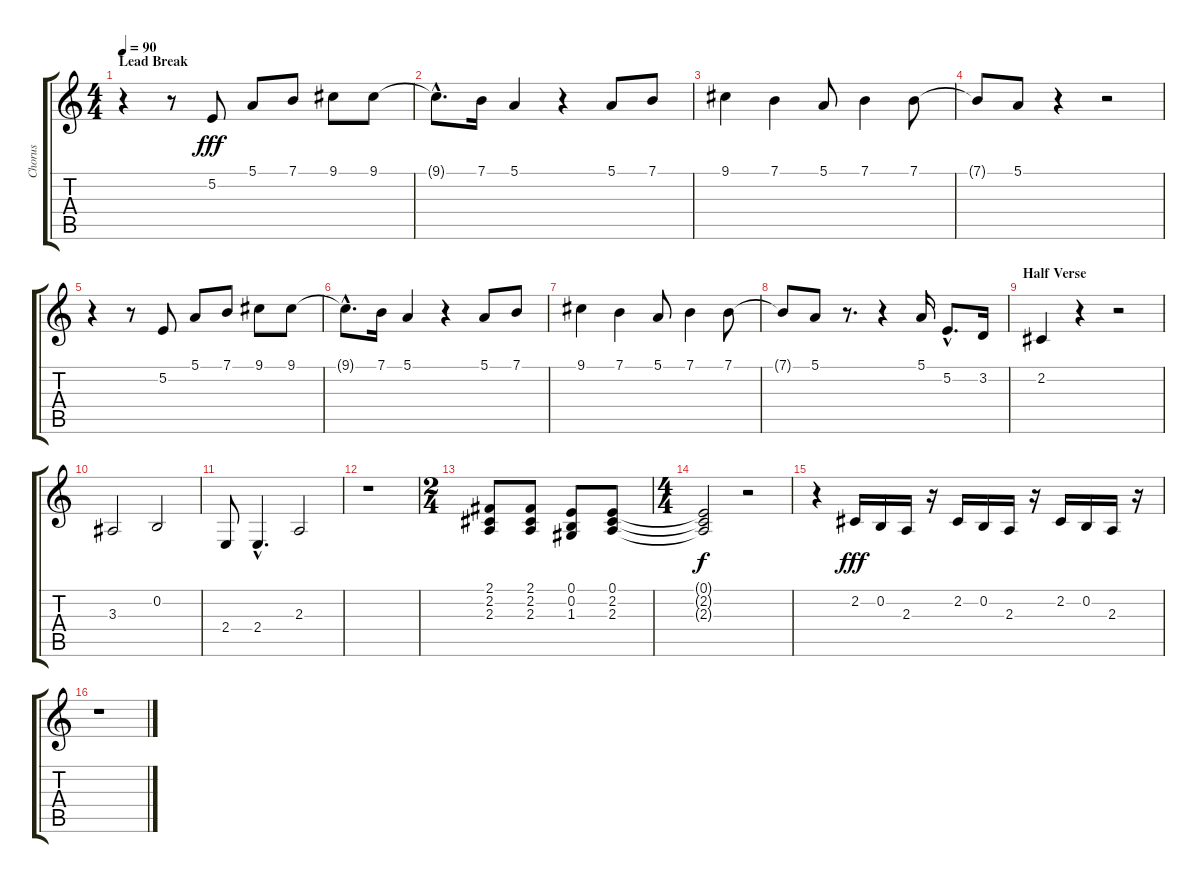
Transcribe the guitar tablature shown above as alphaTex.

\track ("Chorus" "Chorus") {instrument electricpiano1}
\staff {score tabs}
\tuning (E4 B3 G3 D3 A2 E2) {hide}
\ts (4 4)
\section ("" "Lead Break")
\tempo 90
\clef g2
\ks c
r.4{dy fff} r.8 5.2.8{volume 16 instrument electricpiano1} 5.1.8 7.1.8 9.1.8 9.1.8 |
9.1{hac t}.8{d} 7.1.16 5.1.4 r.4 5.1.8 7.1.8 |
9.1.4 7.1.4 5.1.8 7.1.4 7.1.8 |
7.1{t}.8 5.1.8 r.4 r.2 |
r.4 r.8 5.2.8{volume 16 instrument electricpiano1} 5.1.8 7.1.8 9.1.8 9.1.8 |
9.1{hac t}.8{d} 7.1.16 5.1.4 r.4 5.1.8 7.1.8 |
9.1.4 7.1.4 5.1.8 7.1.4 7.1.8 |
7.1{t}.8 5.1.8 r.8{d} r.4 5.1.16 5.2{hac}.8{d} 3.2.16 |
\section ("" "Half Verse")
2.2.4 r.4 r.2 |
3.3.2 0.2.2 |
2.4.8 2.4{hac}.4{d} 2.3.2 |
r.1 |
\ts (2 4)
(2.1 2.2 2.3).8{volume 16 balance 6 instrument electricpiano1} (2.1 2.2 2.3).8 (0.1 0.2 1.3).8 (0.1 2.2 2.3).8 |
\ts (4 4)
(0.1{t} 2.2{t} 2.3{t}).2{dy f} r.2 |
r.4 2.2.16{dy fff} 0.2.16 2.3.16 r.16 2.2.16 0.2.16 2.3.16 r.16 2.2.16 0.2.16 2.3.16 r.16 |
r.1
